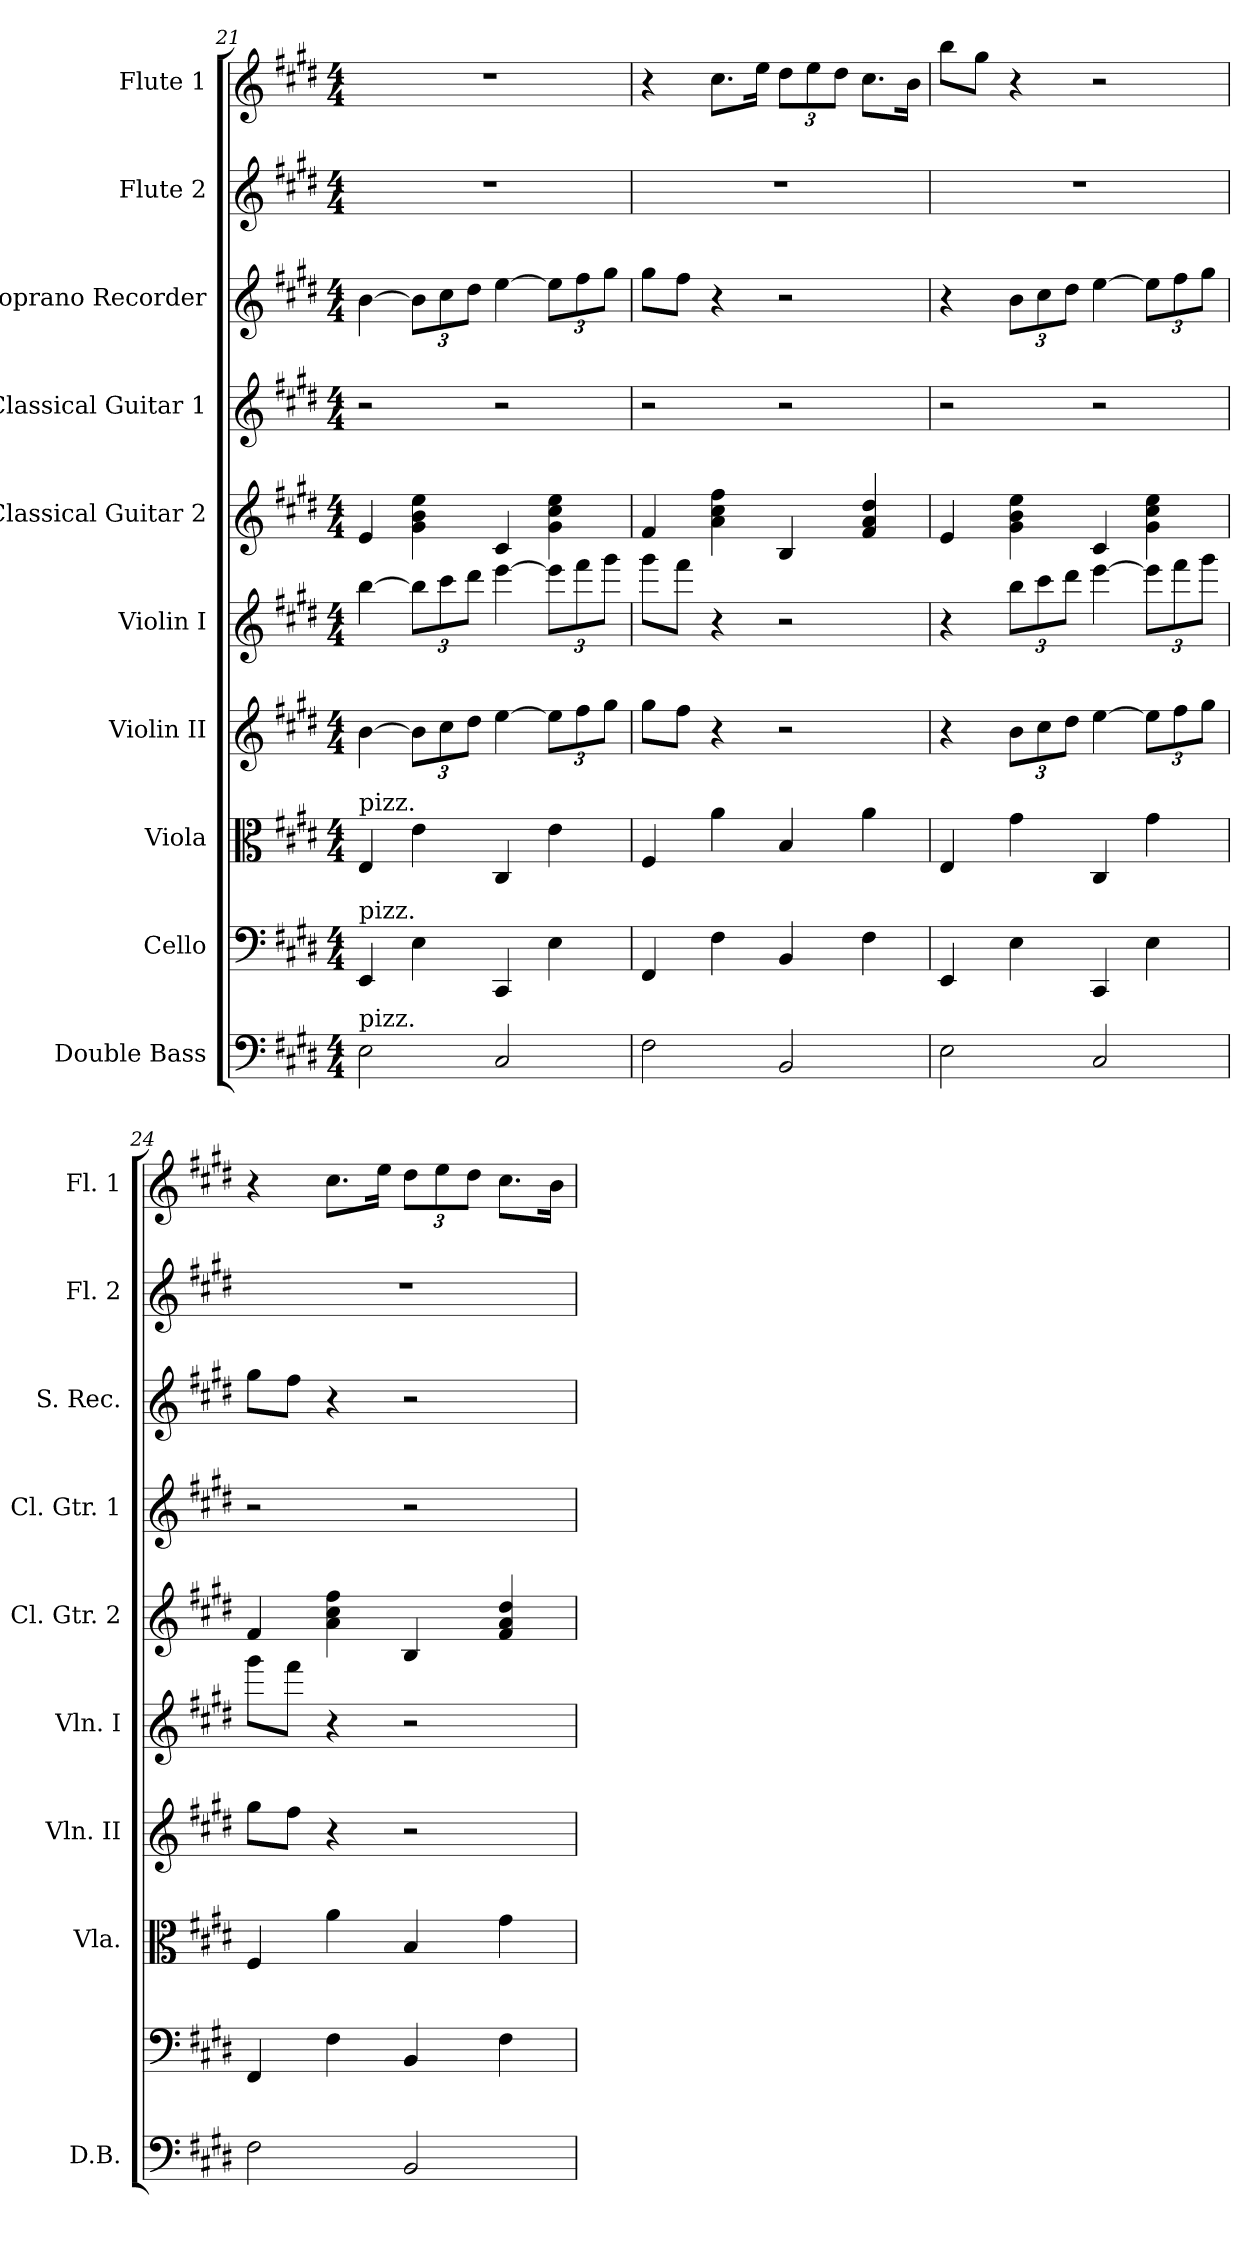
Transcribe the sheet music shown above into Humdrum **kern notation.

**kern	**kern	**kern	**kern	**kern	**kern	**kern	**kern	**kern	**kern
*part10	*part9	*part8	*part7	*part6	*part5	*part4	*part3	*part2	*part1
*staff10	*staff9	*staff8	*staff7	*staff6	*staff5	*staff4	*staff3	*staff2	*staff1
*I"Double Bass	*I"Cello	*I"Viola	*I"Violin II	*I"Violin I	*I"Classical Guitar 2	*I"Classical Guitar 1	*I"Soprano Recorder	*I"Flute 2	*I"Flute 1
*I'D.B.	*	*I'Vla.	*I'Vln. II	*I'Vln. I	*I'Cl. Gtr. 2	*I'Cl. Gtr. 1	*I'S. Rec.	*I'Fl. 2	*I'Fl. 1
*clefF4	*clefF4	*clefC3	*clefG2	*clefG2	*clefG2	*clefG2	*clefG2	*clefG2	*clefG2
*ITrd7c12	*	*	*	*	*ITrd7c12	*ITrd7c12	*ITrd-7c-12	*	*
*k[f#c#g#d#]	*k[f#c#g#d#]	*k[f#c#g#d#]	*k[f#c#g#d#]	*k[f#c#g#d#]	*k[f#c#g#d#]	*k[f#c#g#d#]	*k[f#c#g#d#]	*k[f#c#g#d#]	*k[f#c#g#d#]
*E:	*E:	*E:	*E:	*E:	*E:	*E:	*E:	*E:	*E:
*M4/4	*M4/4	*M4/4	*M4/4	*M4/4	*M4/4	*M4/4	*M4/4	*M4/4	*M4/4
=21	=21	=21	=21	=21	=21	=21	=21	=21	=21
!	!	!LO:TX:a:t=pizz.	!	!	!	!	!	!	!
!	!LO:TX:a:t=pizz.	!	!	!	!	!	!	!	!
!LO:TX:a:t=pizz.	!	!	!	!	!	!	!	!	!
2EE\	4EE/	4E/	[4b\	[4bb\	4E/	2r	[4bb\	1r	1r
.	4E\	4e\	12b\L]	12bb\L]	4G#\ 4B\ 4e\	.	12bb\L]	.	.
.	.	.	12cc#\	12ccc#\	.	.	12ccc#\	.	.
.	.	.	12dd#\J	12ddd#\J	.	.	12ddd#\J	.	.
2CC#/	4CC#/	4C#/	[4ee\	[4eee\	4C#/	2r	[4eee\	.	.
.	4E\	4e\	12ee\L]	12eee\L]	4G#\ 4c#\ 4e\	.	12eee\L]	.	.
.	.	.	12ff#\	12fff#\	.	.	12fff#\	.	.
.	.	.	12gg#\J	12ggg#\J	.	.	12ggg#\J	.	.
!!LO:PB:g=z
=22	=22	=22	=22	=22	=22	=22	=22	=22	=22
2FF#\	4FF#/	4F#/	8gg#\L	8ggg#\L	4F#/	2r	8ggg#\L	1r	4r
.	.	.	8ff#\J	8fff#\J	.	.	8fff#\J	.	.
.	4F#\	4a\	4r	4r	4A\ 4c#\ 4f#\	.	4r	.	8.cc#\L
.	.	.	.	.	.	.	.	.	16ee\Jk
2BBB/	4BB/	4B/	2r	2r	4BB/	2r	2r	.	12dd#\L
.	.	.	.	.	.	.	.	.	12ee\
.	.	.	.	.	.	.	.	.	12dd#\J
.	4F#\	4a\	.	.	4F#/ 4A/ 4d#/	.	.	.	8.cc#\L
.	.	.	.	.	.	.	.	.	16b\Jk
=23	=23	=23	=23	=23	=23	=23	=23	=23	=23
2EE\	4EE/	4E/	4r	4r	4E/	2r	4r	1r	8bb\L
.	.	.	.	.	.	.	.	.	8gg#\J
.	4E\	4g#\	12b\L	12bb\L	4G#\ 4B\ 4e\	.	12bb\L	.	4r
.	.	.	12cc#\	12ccc#\	.	.	12ccc#\	.	.
.	.	.	12dd#\J	12ddd#\J	.	.	12ddd#\J	.	.
2CC#/	4CC#/	4C#/	[4ee\	[4eee\	4C#/	2r	[4eee\	.	2r
.	4E\	4g#\	12ee\L]	12eee\L]	4G#\ 4c#\ 4e\	.	12eee\L]	.	.
.	.	.	12ff#\	12fff#\	.	.	12fff#\	.	.
.	.	.	12gg#\J	12ggg#\J	.	.	12ggg#\J	.	.
=24	=24	=24	=24	=24	=24	=24	=24	=24	=24
2FF#\	4FF#/	4F#/	8gg#\L	8ggg#\L	4F#/	2r	8ggg#\L	1r	4r
.	.	.	8ff#\J	8fff#\J	.	.	8fff#\J	.	.
.	4F#\	4a\	4r	4r	4A\ 4c#\ 4f#\	.	4r	.	8.cc#\L
.	.	.	.	.	.	.	.	.	16ee\Jk
2BBB/	4BB/	4B/	2r	2r	4BB/	2r	2r	.	12dd#\L
.	.	.	.	.	.	.	.	.	12ee\
.	.	.	.	.	.	.	.	.	12dd#\J
.	4F#\	4g#\	.	.	4F#/ 4A/ 4d#/	.	.	.	8.cc#\L
.	.	.	.	.	.	.	.	.	16b\Jk
=	=	=	=	=	=	=	=	=	=
*-	*-	*-	*-	*-	*-	*-	*-	*-	*-
